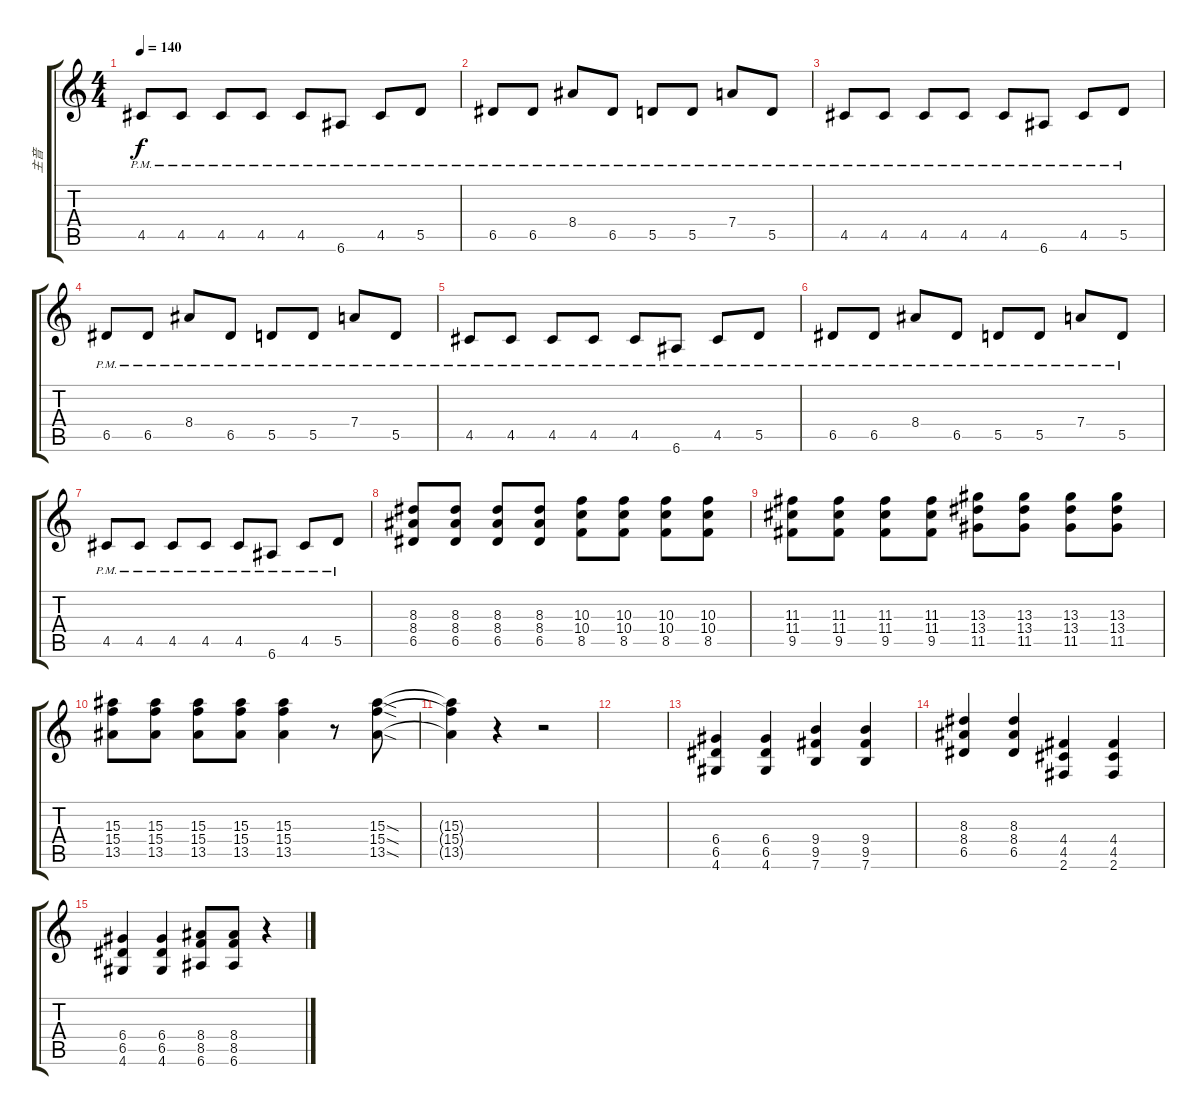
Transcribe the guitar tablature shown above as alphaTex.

\track ("主音" "主音") {instrument overdrivenguitar}
\staff {score tabs}
\tuning (E4 B3 G3 D3 A2 E2) {hide}
\ts (4 4)
\tempo 140
\clef g2
\ks c
4.5{pm}.8{dy f} 4.5{pm}.8 4.5{pm}.8 4.5{pm}.8 4.5{pm}.8 6.6{pm}.8 4.5{pm}.8 5.5{pm}.8 |
6.5{pm}.8 6.5{pm}.8 8.4{pm}.8 6.5{pm}.8 5.5{pm}.8 5.5{pm}.8 7.4{pm}.8 5.5{pm}.8 |
4.5{pm}.8 4.5{pm}.8 4.5{pm}.8 4.5{pm}.8 4.5{pm}.8 6.6{pm}.8 4.5{pm}.8 5.5{pm}.8 |
6.5{pm}.8 6.5{pm}.8 8.4{pm}.8 6.5{pm}.8 5.5{pm}.8 5.5{pm}.8 7.4{pm}.8 5.5{pm}.8 |
4.5{pm}.8 4.5{pm}.8 4.5{pm}.8 4.5{pm}.8 4.5{pm}.8 6.6{pm}.8 4.5{pm}.8 5.5{pm}.8 |
6.5{pm}.8 6.5{pm}.8 8.4{pm}.8 6.5{pm}.8 5.5{pm}.8 5.5{pm}.8 7.4{pm}.8 5.5{pm}.8 |
4.5{pm}.8 4.5{pm}.8 4.5{pm}.8 4.5{pm}.8 4.5{pm}.8 6.6{pm}.8 4.5{pm}.8 5.5{pm}.8 |
(8.3 8.4 6.5).8 (8.3 8.4 6.5).8 (8.3 8.4 6.5).8 (8.3 8.4 6.5).8 (10.3 10.4 8.5).8 (10.3 10.4 8.5).8 (10.3 10.4 8.5).8 (10.3 10.4 8.5).8 |
(11.3 11.4 9.5).8 (11.3 11.4 9.5).8 (11.3 11.4 9.5).8 (11.3 11.4 9.5).8 (13.3 13.4 11.5).8 (13.3 13.4 11.5).8 (13.3 13.4 11.5).8 (13.3 13.4 11.5).8 |
(15.3 15.4 13.5).8 (15.3 15.4 13.5).8 (15.3 15.4 13.5).8 (15.3 15.4 13.5).8 (15.3 15.4 13.5).4 r.8 (15.3{sod} 15.4{sod} 13.5{sod}).8 |
(15.3{t} 15.4{t} 13.5{t}).4 r.4 r.2 |
|
(6.4 6.5 4.6).4 (6.4 6.5 4.6).4 (9.4 9.5 7.6).4 (9.4 9.5 7.6).4 |
(8.3 8.4 6.5).4 (8.3 8.4 6.5).4 (4.4 4.5 2.6).4 (4.4 4.5 2.6).4 |
(6.4 6.5 4.6).4 (6.4 6.5 4.6).4 (8.4 8.5 6.6).8 (8.4 8.5 6.6).8 r.4
